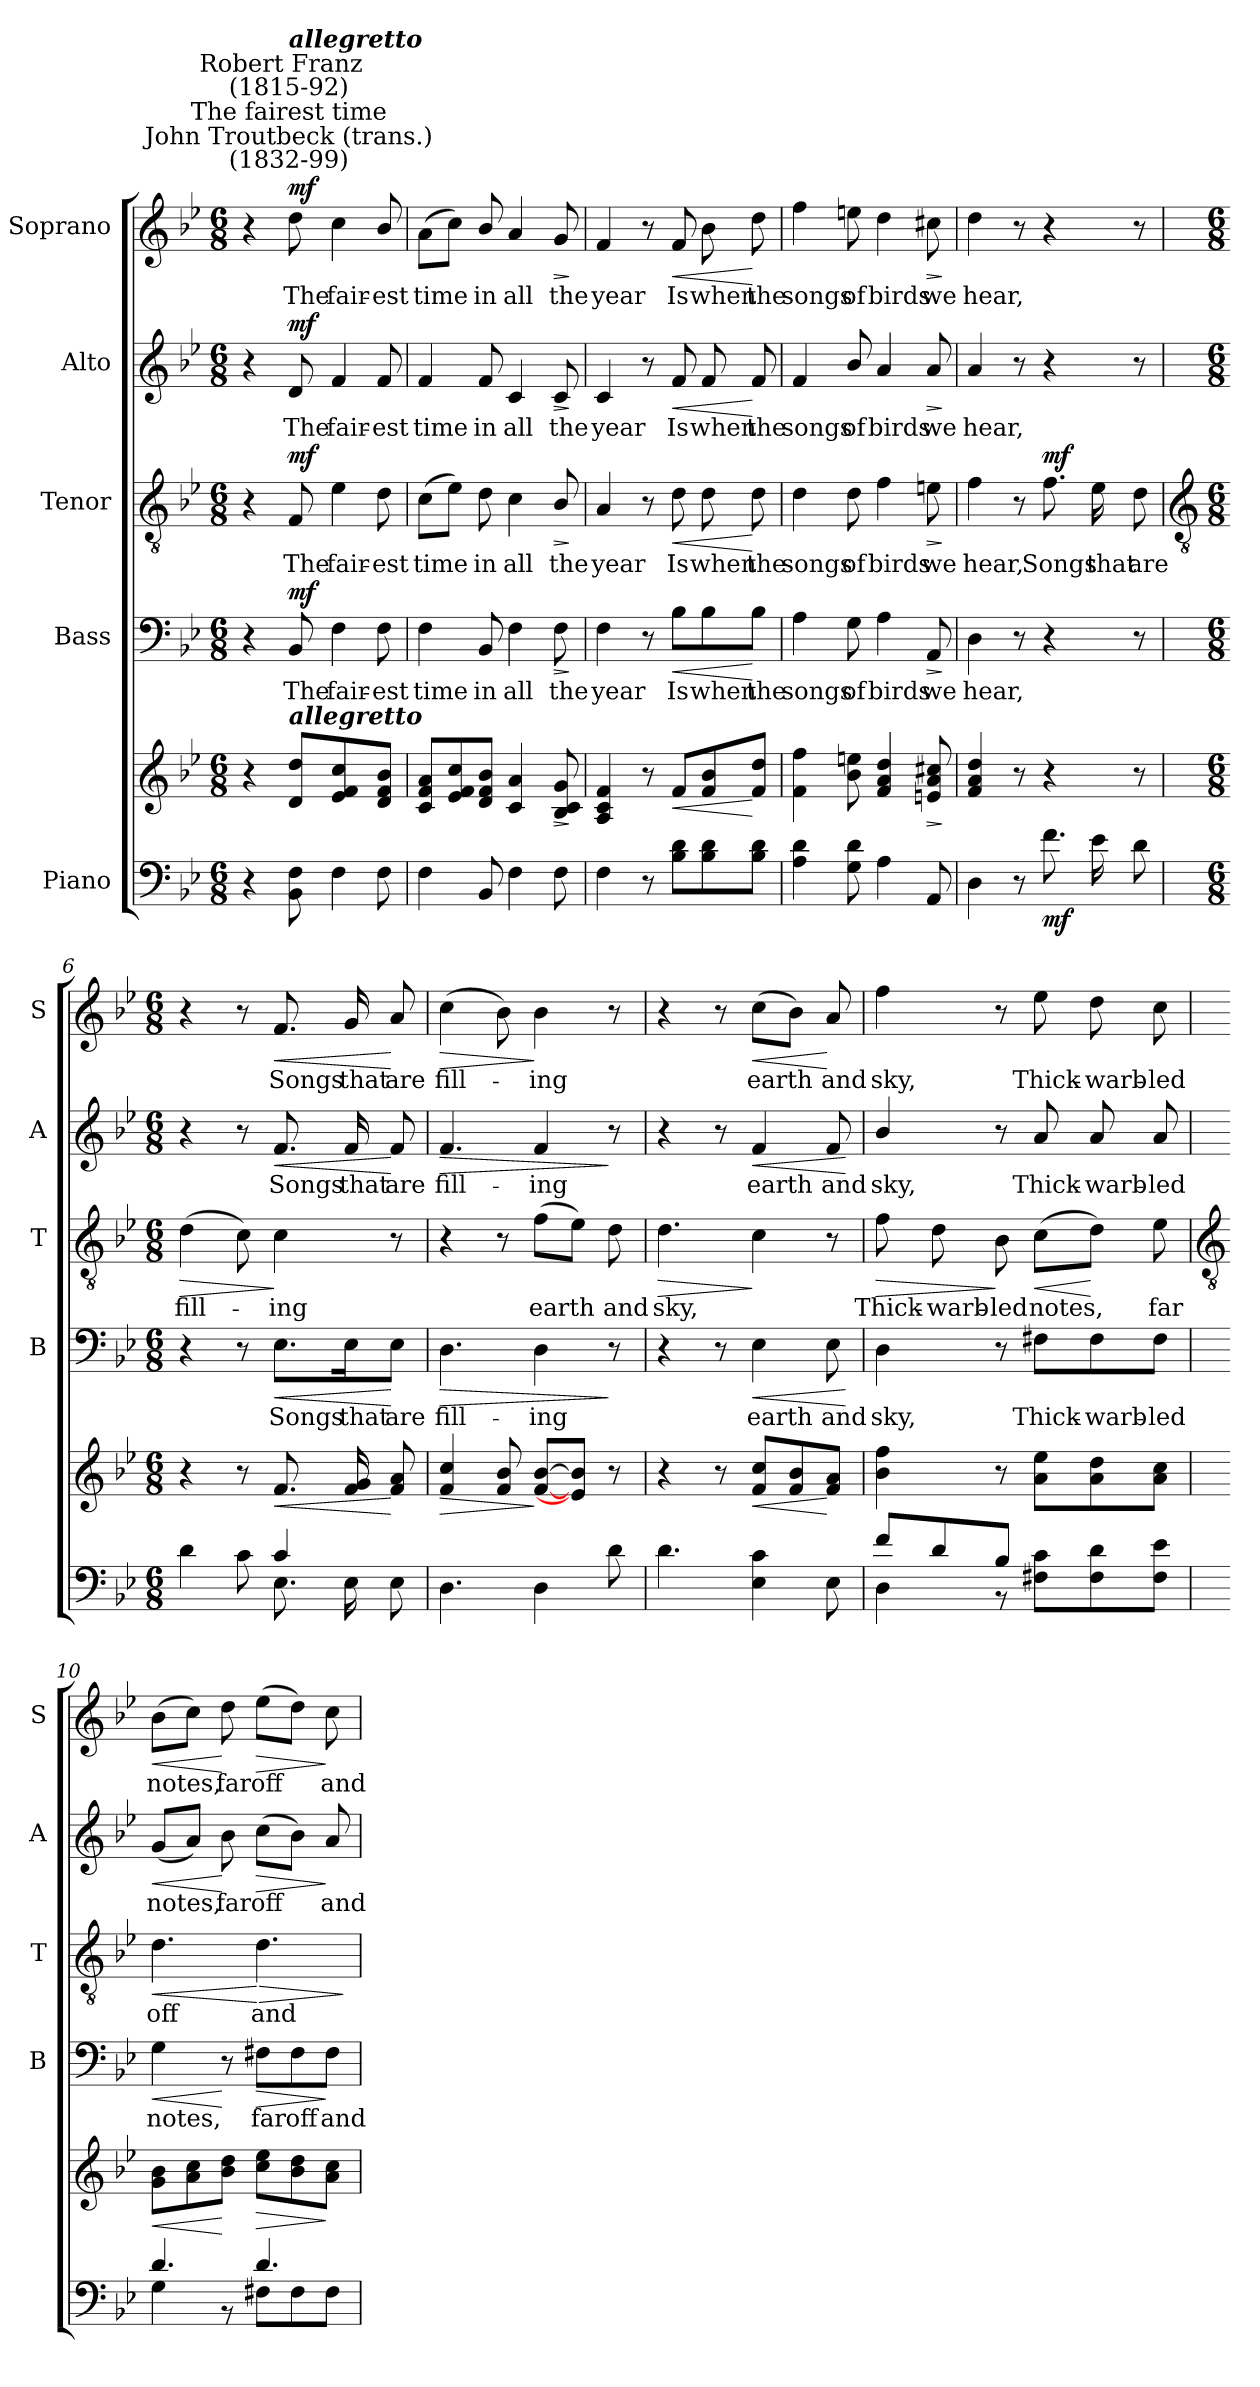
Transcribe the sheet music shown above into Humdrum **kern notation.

**kern	**kern	**dynam	**kern	**text	**dynam	**kern	**text	**dynam	**kern	**text	**dynam	**kern	**text	**dynam
*part5	*part5	*part5	*part4	*part4	*part4	*part3	*part3	*part3	*part2	*part2	*part2	*part1	*part1	*part1
*staff6	*staff5	*staff5/6	*staff4	*staff4	*staff4	*staff3	*staff3	*staff3	*staff2	*staff2	*staff2	*staff1	*staff1	*staff1
*I"Piano	*	*	*I"Bass	*	*	*I"Tenor	*	*	*I"Alto	*	*	*I"Soprano	*	*
*	*	*	*I'B	*	*	*I'T	*	*	*I'A	*	*	*I'S	*	*
*clefF4	*clefG2	*	*clefF4	*	*	*clefGv2	*	*	*clefG2	*	*	*clefG2	*	*
*k[b-e-]	*k[b-e-]	*	*k[b-e-]	*	*	*k[b-e-]	*	*	*k[b-e-]	*	*	*k[b-e-]	*	*
*B-:	*B-:	*	*B-:	*	*	*B-:	*	*	*B-:	*	*	*B-:	*	*
*M6/8	*M6/8	*	*M6/8	*	*	*M6/8	*	*	*M6/8	*	*	*M6/8	*	*
*MM72	*MM72	*	*MM72	*	*	*MM72	*	*	*MM72	*	*	*MM72	*	*
=1	=1	=1	=1	=1	=1	=1	=1	=1	=1	=1	=1	=1	=1	=1
4r	4r	.	4r	.	.	4r	.	.	4r	.	.	4r	.	.
!	!	!	!	!	!	!	!	!	!	!	!	!LO:TX:a:cj:t=John Troutbeck (trans.)\n(1832-99)	!	!
!	!	!	!	!	!	!	!	!	!	!	!	!LO:TX:a:cj:t=The fairest time	!	!
!	!	!	!	!	!	!	!	!	!	!	!	!LO:TX:a:cj:t=Robert Franz  \n(1815-92)	!	!
!	!	!	!	!	!	!	!	!	!	!	!	!LO:TX:a:Bi:t=allegretto	!	!
!	!LO:TX:a:Bi:t=allegretto	!	!	!	!	!	!	!	!	!	!	!	!	!
!	!	!LO:DY:b=2	!	!LO:LY:b	!	!	!LO:LY:b	!	!	!LO:LY:b	!	!	!LO:LY:b	!
!	!	!LO:DY:n=1:b	!	!	!LO:DY:b	!	!	!LO:DY:b	!	!	!LO:DY:b	!	!	!LO:DY:b
8BB- 8F	8d 8ddL	mf mf	8BB-	The	mf	8F	The	mf	8d	The	mf	8dd	The	mf
!	!	!	!	!LO:LY:b	!	!	!LO:LY:b	!	!	!LO:LY:b	!	!	!LO:LY:b	!
4F	4e- 4f 4cc	.	4F	fair-	.	4e-	fair-	.	4f	fair-	.	4cc	fair-	.
!	!	!	!	!LO:LY:b	!	!	!LO:LY:b	!	!	!LO:LY:b	!	!	!LO:LY:b	!
8F	8d/ 8f/ 8b-/J	.	8F	-est	.	8d	-est	.	8f	-est	.	8b-/	-est	.
=2	=2	=2	=2	=2	=2	=2	=2	=2	=2	=2	=2	=2	=2	=2
!	!	!	!	!LO:LY:b	!	!	!LO:LY:b	!	!	!LO:LY:b	!	!	!LO:LY:b	!
4F	8c 8f 8aL	.	4F	time	.	(>8cL	time	.	4f	time	.	(>8aL	time	.
.	8e- 8f 8cc	.	.	.	.	8e-J)	.	.	.	.	.	8ccJ)	.	.
!	!	!	!	!LO:LY:b	!	!	!LO:LY:b	!	!	!LO:LY:b	!	!	!LO:LY:b	!
8BB-	8d/ 8f/ 8b-/J	.	8BB-	in	.	8d	in	.	8f	in	.	8b-/	in	.
!	!	!	!	!LO:LY:b	!	!	!LO:LY:b	!	!	!LO:LY:b	!	!	!LO:LY:b	!
4F	4c 4a	.	4F	all	.	4c	all	.	4c	all	.	4a	all	.
!	!	!LO:HP:b	!	!LO:LY:b	!LO:HP:b	!	!LO:LY:b	!LO:HP:b	!	!LO:LY:b	!LO:HP:b	!	!LO:LY:b	!LO:HP:b
8F	8B- 8c 8g	>	8F	the	>	8B-/	the	>	8c	the	>	8g	the	>
.	.	]	.	.	]	.	.	]	.	.	]	.	.	]
=3	=3	=3	=3	=3	=3	=3	=3	=3	=3	=3	=3	=3	=3	=3
!	!	!	!	!LO:LY:b	!	!	!LO:LY:b	!	!	!LO:LY:b	!	!	!LO:LY:b	!
4F	4A 4c 4f	.	4F	year	.	4A	year	.	4c	year	.	4f	year	.
8r	8r	.	8r	.	.	8r	.	.	8r	.	.	8r	.	.
!	!	!LO:HP:b	!	!LO:LY:b	!LO:HP:b	!	!LO:LY:b	!LO:HP:b	!	!LO:LY:b	!LO:HP:b	!	!LO:LY:b	!LO:HP:b
8B- 8dL	8fL	<	8B-\L	Is	<	8d	Is	<	8f	Is	<	8f	Is	<
!	!	!	!	!LO:LY:b	!	!	!LO:LY:b	!	!	!LO:LY:b	!	!	!LO:LY:b	!
8B- 8d	8f 8b-	.	8B-\	when	.	8d	when	.	8f	when	.	8b-	when	.
!	!	!	!	!LO:LY:b	!	!	!LO:LY:b	!	!	!LO:LY:b	!	!	!LO:LY:b	!
8B- 8dJ	8f 8ddJ	[	8B-\J	the	[	8d	the	[	8f	the	[	8dd	the	[
=4	=4	=4	=4	=4	=4	=4	=4	=4	=4	=4	=4	=4	=4	=4
!	!	!	!	!LO:LY:b	!	!	!LO:LY:b	!	!	!LO:LY:b	!	!	!LO:LY:b	!
4A 4d	4f 4ff	.	4A	songs	.	4d	songs	.	4f	songs	.	4ff	songs	.
!	!	!	!	!LO:LY:b	!	!	!LO:LY:b	!	!	!LO:LY:b	!	!	!LO:LY:b	!
8G 8d	8b- 8een	.	8G	of	.	8d	of	.	8b-/	of	.	8een	of	.
!	!	!	!	!LO:LY:b	!	!	!LO:LY:b	!	!	!LO:LY:b	!	!	!LO:LY:b	!
4A	4f 4a 4dd	.	4A	birds	.	4f	birds	.	4a	birds	.	4dd	birds	.
!	!	!LO:HP:b	!	!LO:LY:b	!LO:HP:b	!	!LO:LY:b	!LO:HP:b	!	!LO:LY:b	!LO:HP:b	!	!LO:LY:b	!LO:HP:b
8AA	8en 8a 8cc#X	>	8AA	we	>	8en	we	>	8a	we	>	8cc#X	we	>
.	.	]	.	.	]	.	.	]	.	.	]	.	.	]
=5	=5	=5	=5	=5	=5	=5	=5	=5	=5	=5	=5	=5	=5	=5
!	!	!	!	!LO:LY:b	!	!	!LO:LY:b	!	!	!LO:LY:b	!	!	!LO:LY:b	!
4D	4f 4a 4dd	.	4D	hear,	.	4f	hear,	.	4a	hear,	.	4dd	hear,	.
8r	8r	.	8r	.	.	8r	.	.	8r	.	.	8r	.	.
!	!	!LO:DY:b=2	!	!	!	!	!LO:LY:b	!LO:DY:b	!	!	!	!	!	!
8.fL	4r	mf	4r	.	.	8.f	Songs	mf	4r	.	.	4r	.	.
!	!	!	!	!	!	!	!LO:LY:b	!	!	!	!	!	!	!
16e-L	.	.	.	.	.	16e-	that	.	.	.	.	.	.	.
!	!	!	!	!	!	!	!LO:LY:b	!	!	!	!	!	!	!
8dJ	8r	.	8r	.	.	8d	are	.	8r	.	.	8r	.	.
!!LO:LB:g=z
=6	=6	=6	=6	=6	=6	=6	=6	=6	=6	=6	=6	=6	=6	=6
*	*	*	*	*	*	*clefGv2	*	*	*	*	*	*	*	*
*M6/8	*M6/8	*	*M6/8	*	*	*M6/8	*	*	*M6/8	*	*	*M6/8	*	*
*^	*	*	*	*	*	*	*	*	*	*	*	*	*	*
!	!	!	!	!	!	!	!	!LO:LY:b	!LO:HP:b	!	!	!	!	!	!
4.ryy	4d\	4r	.	4r	.	.	(>4d	fill-	>	4r	.	.	4r	.	.
.	8c\	8r	.	8r	.	.	8c)	.	.	8r	.	.	8r	.	.
!	!	!	!LO:HP:b	!	!LO:LY:b	!LO:HP:b	!	!LO:LY:b	!	!	!LO:LY:b	!LO:HP:b	!	!LO:LY:b	!LO:HP:b
4c/	8.E-\L	8.fL	<	8.E-\L	Songs	<	4c	ing	]	8.f	Songs	<	8.f	Songs	<
!	!	!	!	!	!LO:LY:b	!	!	!	!	!	!LO:LY:b	!	!	!LO:LY:b	!
.	16E-\L	16f 16gL	.	16E-\K	that	.	.	.	.	16f	that	.	16g	that	.
!	!	!	!	!	!LO:LY:b	!	!	!	!	!	!LO:LY:b	!	!	!LO:LY:b	!
8ryy	8E-\J	8f 8aJ	[	8E-\J	are	[	8r	.	.	8f	are	[	8a	are	[
=7	=7	=7	=7	=7	=7	=7	=7	=7	=7	=7	=7	=7	=7	=7	=7
!	!	!	!LO:HP:b	!	!LO:LY:b	!LO:HP:b	!	!	!	!	!LO:LY:b	!LO:HP:b	!	!LO:LY:b	!LO:HP:b
2ryy	4.D\	4f 4cc	>	4.D	fill-	>	4r	.	.	4.f	fill-	>	(>4cc	fill-	>
.	.	8f 8b-	.	.	.	.	8r	.	.	.	.	.	8b-)	.	.
!	!	!	!	!	!LO:LY:b	!	!	!LO:LY:b	!	!	!LO:LY:b	!	!	!LO:LY:b	!
.	4D\	[8f [8b-L	]	4D	-ing	.	(>8fL	earth	.	4f	-ing	.	4b-	ing	]
4ryy	.	8e-] 8b-]J	.	.	.	.	8e-J)	.	.	.	.	.	.	.	.
!	!	!	!	!	!	!	!	!LO:LY:b	!	!	!	!	!	!	!
.	8d\	8r	.	8r	.	]	8d	and	.	8r	.	]	8r	.	.
=8	=8	=8	=8	=8	=8	=8	=8	=8	=8	=8	=8	=8	=8	=8	=8
!	!	!	!	!	!	!	!	!LO:LY:b	!LO:HP:b	!	!	!	!	!	!
2.ryy	4.d\	4r	.	4r	.	.	4.d	sky,	>	4r	.	.	4r	.	.
.	.	8r	.	8r	.	.	.	.	.	8r	.	.	8r	.	.
!	!	!	!LO:HP:b	!	!LO:LY:b	!LO:HP:b	!	!	!	!	!LO:LY:b	!LO:HP:b	!	!LO:LY:b	!LO:HP:b
.	4E-\ 4c\	8f 8ccL	<	4E-	earth	<	4c	.	]	4f	earth	<	(>8ccL	earth	<
.	.	8f 8b-	.	.	.	.	.	.	.	.	.	.	8b-J)	.	.
!	!	!	!	!	!LO:LY:b	!	!	!	!	!	!LO:LY:b	!	!	!LO:LY:b	!
.	8E-\	8f 8aJ	[	8E-	and	.	8r	.	.	8f	and	.	8a	and	[
*v	*v	*	*	*	*	*	*	*	*	*	*	*	*	*	*
.	.	.	.	.	[	.	.	.	.	.	[	.	.	.
=9	=9	=9	=9	=9	=9	=9	=9	=9	=9	=9	=9	=9	=9	=9
*^	*	*	*	*	*	*	*	*	*	*	*	*	*	*
!	!	!	!	!	!LO:LY:b	!	!	!LO:LY:b	!LO:HP:b	!	!LO:LY:b	!	!	!LO:LY:b	!
8f/L	4D\	4b- 4ff	.	4D	sky,	.	8f	Thick-	>	4b-/	sky,	.	4ff	sky,	.
!	!	!	!	!	!	!	!	!LO:LY:b	!	!	!	!	!	!	!
8d/	.	.	.	.	.	.	8d	-warb-	.	.	.	.	.	.	.
!	!	!	!	!	!	!	!	!LO:LY:b	!	!	!	!	!	!	!
8B-/J	8r	8r	.	8r	.	.	8B-	-led	]	8r	.	.	8r	.	.
!	!	!	!	!	!LO:LY:b	!	!	!LO:LY:b	!LO:HP:b	!	!LO:LY:b	!	!	!LO:LY:b	!
4.ryy	8F#X\ 8c\L	8a 8ee-L	.	8F#X\L	Thick-	.	(>8cL	notes,	<	8a	Thick-	.	8ee-	Thick-	.
!	!	!	!	!	!LO:LY:b	!	!	!	!	!	!LO:LY:b	!	!	!LO:LY:b	!
.	8F#\ 8d\	8a 8dd	.	8F#\	-warb-	.	8dJ)	.	[	8a	-warb-	.	8dd	-warb-	.
!	!	!	!	!	!LO:LY:b	!	!	!LO:LY:b	!	!	!LO:LY:b	!	!	!LO:LY:b	!
.	8F#\ 8e-\J	8a 8ccJ	.	8F#\J	-led	.	8e-	far	.	8a	-led	.	8cc	-led	.
!!LO:LB:g=z
=10	=10	=10	=10	=10	=10	=10	=10	=10	=10	=10	=10	=10	=10	=10	=10
*	*	*	*	*	*	*	*clefGv2	*	*	*	*	*	*	*	*
!	!	!	!LO:HP:b	!	!LO:LY:b	!LO:HP:b	!	!LO:LY:b	!LO:HP:b	!	!LO:LY:b	!LO:HP:b	!	!LO:LY:b	!LO:HP:b
4.d/	4G	8g 8b-L	<	4G	notes,	<	4.d	off	<	(<8gL	notes,	<	(>8b-L	notes,	<
.	.	8a 8cc	.	.	.	.	.	.	.	8aJ)	.	.	8ccJ)	.	.
!	!	!	!	!	!	!	!	!	!	!	!LO:LY:b	!	!	!LO:LY:b	!
.	8r	8b- 8ddJ	[	8r	.	[	.	.	.	8b-	far	[	8dd	far	[
!	!	!	!LO:HP:b	!	!LO:LY:b	!LO:HP:b	!	!LO:LY:b	!LO:HP:n=1:b	!	!LO:LY:b	!LO:HP:b	!	!LO:LY:b	!LO:HP:b
4.d/	8F#XL	8cc 8ee-L	>	8F#X\L	far	>	4.d	and	[ >	(>8ccL	off	>	(>8ee-L	off	>
!	!	!	!	!	!LO:LY:b	!	!	!	!	!	!	!	!	!	!
.	8F#	8b- 8dd	.	8F#\	off	.	.	.	.	8b-J)	.	.	8ddJ)	.	.
!	!	!	!	!	!LO:LY:b	!	!	!	!	!	!LO:LY:b	!	!	!LO:LY:b	!
.	8F#J	8a 8ccJ	]	8F#\J	and	]	.	.	.	8a	and	]	8cc	and	]
*v	*v	*	*	*	*	*	*	*	*	*	*	*	*	*	*
.	.	.	.	.	.	.	.	]	.	.	.	.	.	.
=	=	=	=	=	=	=	=	=	=	=	=	=	=	=
*-	*-	*-	*-	*-	*-	*-	*-	*-	*-	*-	*-	*-	*-	*-
